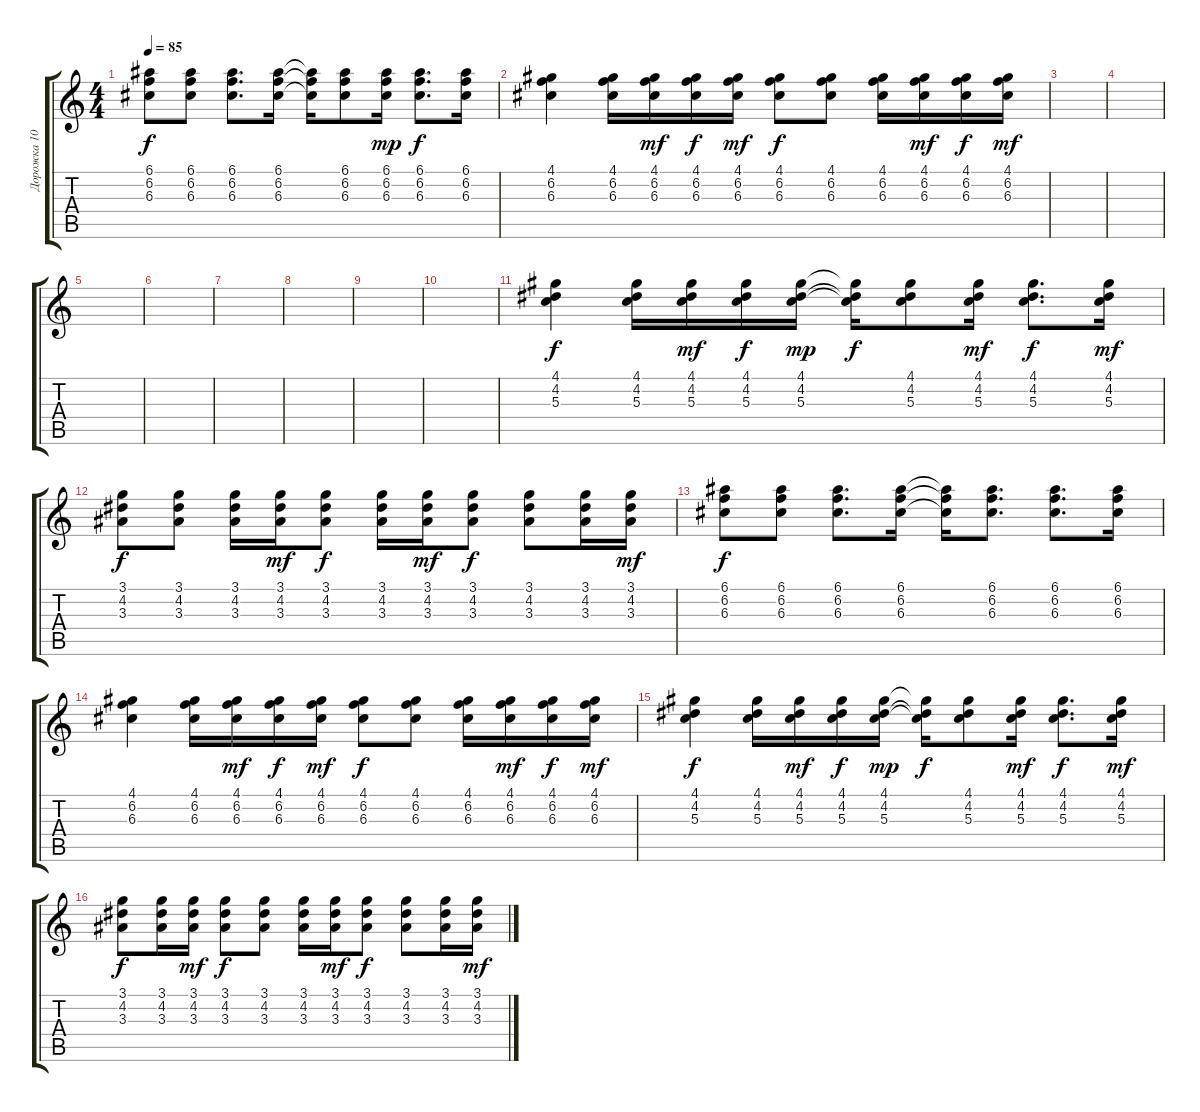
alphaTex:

\track ("Дорожка 10" "Дорожка 10") {instrument acousticguitarsteel}
\staff {score tabs}
\tuning (E4 B3 G3 D3 A2 E2) {hide}
\ts (4 4)
\tempo 85
\clef g2
\ks c
(6.1 6.2 6.3).8{dy f} (6.1 6.2 6.3).8 (6.1 6.2 6.3).8{d} (6.1 6.2 6.3).16 (6.1{t} 6.2{t} 6.3{t}).16 (6.1 6.2 6.3).8 (6.1 6.2 6.3).16{dy mp} (6.1 6.2 6.3).8{d dy f} (6.1 6.2 6.3).16 |
(4.1 6.2 6.3).4 (4.1 6.2 6.3).16 (4.1 6.2 6.3).16{dy mf} (4.1 6.2 6.3).16{dy f} (4.1 6.2 6.3).16{dy mf} (4.1 6.2 6.3).8{dy f} (4.1 6.2 6.3).8 (4.1 6.2 6.3).16 (4.1 6.2 6.3).16{dy mf} (4.1 6.2 6.3).16{dy f} (4.1 6.2 6.3).16{dy mf} |
|
|
|
|
|
|
|
|
(4.1 4.2 5.3).4{dy f} (4.1 4.2 5.3).16 (4.1 4.2 5.3).16{dy mf} (4.1 4.2 5.3).16{dy f} (4.1 4.2 5.3).16{dy mp} (4.1{t} 4.2{t} 5.3{t}).16{dy f} (4.1 4.2 5.3).8 (4.1 4.2 5.3).16{dy mf} (4.1 4.2 5.3).8{d dy f} (4.1 4.2 5.3).16{dy mf} |
(3.1 4.2 3.3).8{dy f} (3.1 4.2 3.3).8 (3.1 4.2 3.3).16 (3.1 4.2 3.3).16{dy mf} (3.1 4.2 3.3).8{dy f} (3.1 4.2 3.3).16 (3.1 4.2 3.3).16{dy mf} (3.1 4.2 3.3).8{dy f} (3.1 4.2 3.3).8 (3.1 4.2 3.3).16 (3.1 4.2 3.3).16{dy mf} |
(6.1 6.2 6.3).8{dy f} (6.1 6.2 6.3).8 (6.1 6.2 6.3).8{d} (6.1 6.2 6.3).16 (6.1{t} 6.2{t} 6.3{t}).16 (6.1 6.2 6.3).8{d} (6.1 6.2 6.3).8{d} (6.1 6.2 6.3).16 |
(4.1 6.2 6.3).4 (4.1 6.2 6.3).16 (4.1 6.2 6.3).16{dy mf} (4.1 6.2 6.3).16{dy f} (4.1 6.2 6.3).16{dy mf} (4.1 6.2 6.3).8{dy f} (4.1 6.2 6.3).8 (4.1 6.2 6.3).16 (4.1 6.2 6.3).16{dy mf} (4.1 6.2 6.3).16{dy f} (4.1 6.2 6.3).16{dy mf} |
(4.1 4.2 5.3).4{dy f} (4.1 4.2 5.3).16 (4.1 4.2 5.3).16{dy mf} (4.1 4.2 5.3).16{dy f} (4.1 4.2 5.3).16{dy mp} (4.1{t} 4.2{t} 5.3{t}).16{dy f} (4.1 4.2 5.3).8 (4.1 4.2 5.3).16{dy mf} (4.1 4.2 5.3).8{d dy f} (4.1 4.2 5.3).16{dy mf} |
(3.1 4.2 3.3).8{dy f} (3.1 4.2 3.3).16 (3.1 4.2 3.3).16{dy mf} (3.1 4.2 3.3).8{dy f} (3.1 4.2 3.3).8 (3.1 4.2 3.3).16 (3.1 4.2 3.3).16{dy mf} (3.1 4.2 3.3).8{dy f} (3.1 4.2 3.3).8 (3.1 4.2 3.3).16 (3.1 4.2 3.3).16{dy mf}
